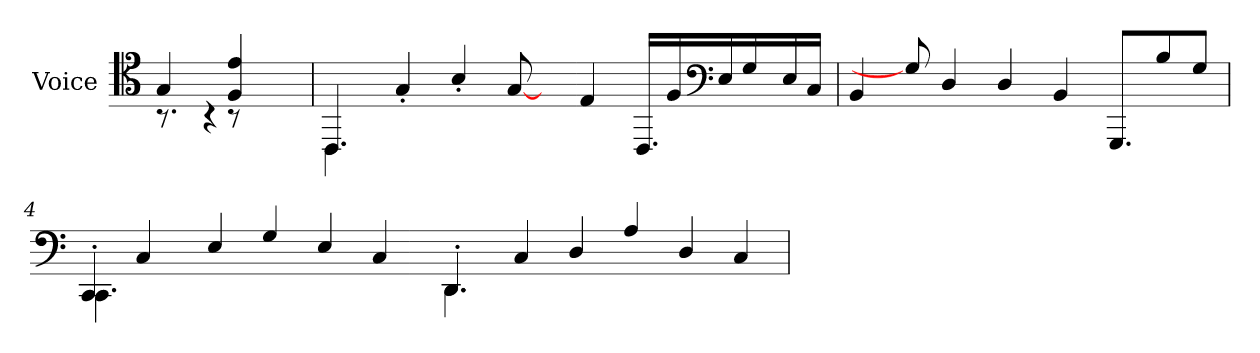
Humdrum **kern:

**kern
*part1
*staff1
*I"Voice
*I'Voice
*clefC4
=1
*^
*	*^
4G/	8.rAA	4ryy
.	4rAA	.
4F/ 4e/	.	8rBB
.	.	8ryy
.	16ryy	.
*	*v	*v
=2	=2
4.CC/	4.CC\
4G'>/	1ryy
4B'>/	.
[8G/	.
8ryy	.
4E/	.
16.CCZ>/LL	4ryy
16F/	.
*clefF4	*
16E/	.
16G/	.
.	8ryy
16E/	.
16C/JJ	.
.	32ryy
*v	*v
=3
4BB/
8G/]
4D/
4D/
4BB/
8.GGG/L
8B/
8G/J
=4
*^
*	*^
4CC'</	4.CC\	1.ryy
4C/	.	.
.	1ryy	.
4E/	.	.
4G/	.	.
4E/	.	.
4C/	.	.
.	1..ryy	.
4.DD'</	.	4.DD\
4C/	.	1ryy
4D/	.	.
4A/	.	.
4D/	.	.
4C/	.	4ryy
*v	*v	*v
=
*-
